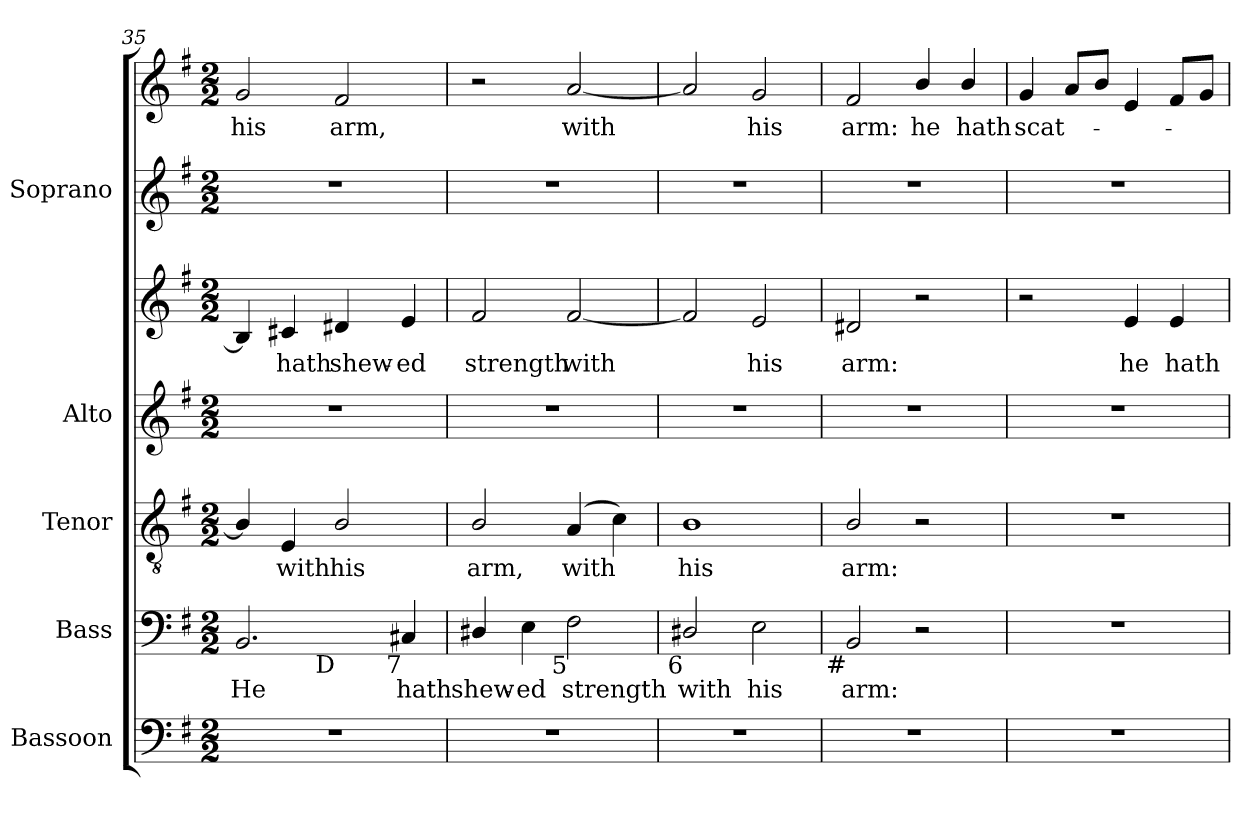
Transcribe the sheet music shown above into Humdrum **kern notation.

**kern	**kern	**text	**kern	**text	**kern	**kern	**text	**kern	**kern	**text
*part5	*part4	*part4	*part3	*part3	*part2	*part2	*part2	*part1	*part1	*part1
*staff7	*staff6	*staff6	*staff5	*staff5	*staff4	*staff3	*staff3	*staff2	*staff1	*staff1
*I"Bassoon	*I"Bass	*	*I"Tenor	*	*I"Alto	*	*	*I"Soprano	*	*
*I'Bsn.	*I'B.	*	*I'T.	*	*I'A.	*	*	*I'S.	*	*
*clefF4	*clefF4	*	*clefGv2	*	*clefG2	*clefG2	*	*clefG2	*clefG2	*
*	*	*	*ITrd7c12	*	*	*	*	*	*	*
*k[f#]	*k[f#]	*	*k[f#]	*	*k[f#]	*k[f#]	*	*k[f#]	*k[f#]	*
*e:	*e:	*	*e:	*	*e:	*e:	*	*e:	*e:	*
*M2/2	*M2/2	*	*M2/2	*	*M2/2	*M2/2	*	*M2/2	*M2/2	*
=35	=35	=35	=35	=35	=35	=35	=35	=35	=35	=35
!	!	!LO:LY:b:color=#000000	!	!	!	!	!	!	!	!
!	!LO:TX:b:rj:t=4	!	!	!	!	!	!	!	!	!
!	!	!	!	!	!	!	!	!	!	!LO:LY:b:color=#000000
*	*^	*	*	*	*	*	*	*	*	*
1r	2.BBi/	2ryy	He	4BBi/]	.	1r	4Bi/]	.	1r	2gi/	his
!	!	!	!	!	!LO:LY:b:color=#000000	!	!	!	!	!	!
!	!	!	!	!	!	!	!	!LO:LY:b:color=#000000	!	!	!
.	.	.	.	4EEi/	with	.	4c#Xi/	hath	.	.	.
!	!	!	!	!	!LO:LY:b:color=#000000	!	!	!	!	!	!
!	!	!	!	!	!	!	!	!LO:LY:b:color=#000000	!	!	!
!	!	!LO:TX:b:rj:t=D	!	!	!	!	!	!	!	!	!
!	!	!	!	!	!	!	!	!	!	!	!LO:LY:b:color=#000000
.	.	2ryy	.	2BBi/	his	.	4d#Xi/	shew-	.	2f#i/	arm,
!	!	!	!LO:LY:b:color=#000000	!	!	!	!	!	!	!	!
!	!LO:TX:b:rj:t=7	!	!	!	!	!	!	!	!	!	!
!	!	!	!	!	!	!	!	!LO:LY:b:color=#000000	!	!	!
.	4C#Xi/	.	hath	.	.	.	4ei/	-ed	.	.	.
*	*v	*v	*	*	*	*	*	*	*	*	*
=36	=36	=36	=36	=36	=36	=36	=36	=36	=36	=36
*	*^	*	*	*	*	*	*	*	*	*
!	!	!	!LO:LY:b:color=#000000	!	!	!	!	!	!	!	!
*	*v	*v	*	*	*	*	*	*	*	*	*
*	*^	*	*	*	*	*	*	*	*	*
!	!	!	!	!	!LO:LY:b:color=#000000	!	!	!	!	!	!
*	*v	*v	*	*	*	*	*	*	*	*	*
*	*^	*	*	*	*	*	*	*	*	*
!	!LO:TX:b:rj:t=6	!	!	!	!	!	!	!	!	!	!
!	!	!	!	!	!	!	!	!LO:LY:b:color=#000000	!	!	!
*	*v	*v	*	*	*	*	*	*	*	*	*
1r	4D#Xi/	shew-	2BBi/	arm,	1r	2f#i/	strength	1r	2r	.
!	!	!LO:LY:b:color=#000000	!	!	!	!	!	!	!	!
.	4Ei\	-ed	.	.	.	.	.	.	.	.
!	!	!LO:LY:b:color=#000000	!	!	!	!	!	!	!	!
!	!	!	!	!LO:LY:b:color=#000000	!	!	!	!	!	!
!	!	!	!	!	!	!	!LO:LY:b:color=#000000	!	!	!
!	!LO:TX:b:rj:t=5	!	!	!	!	!	!	!	!	!
!	!	!	!	!	!	!	!	!	!	!LO:LY:b:color=#000000
.	2F#i\	strength	(4AAi/	with	.	[2f#i/	with	.	[2ai/	with
.	.	.	4Ci\)	.	.	.	.	.	.	.
!!LO:LB:g=z
=37	=37	=37	=37	=37	=37	=37	=37	=37	=37	=37
!	!	!LO:LY:b:color=#000000	!	!	!	!	!	!	!	!
!	!LO:TX:b:rj:t=6	!	!	!	!	!	!	!	!	!
!	!	!	!	!LO:LY:b:color=#000000	!	!	!	!	!	!
1r	2D#Xi/	with	1BBi	his	1r	2f#i/]	.	1r	2ai/]	.
!	!	!LO:LY:b:color=#000000	!	!	!	!	!	!	!	!
!	!	!	!	!	!	!	!LO:LY:b:color=#000000	!	!	!
!	!	!	!	!	!	!	!	!	!	!LO:LY:b:color=#000000
.	2Ei\	his	.	.	.	2ei/	his	.	2gi/	his
=38	=38	=38	=38	=38	=38	=38	=38	=38	=38	=38
!	!	!LO:LY:b:color=#000000	!	!	!	!	!	!	!	!
!	!	!	!	!LO:LY:b:color=#000000	!	!	!	!	!	!
!	!	!	!	!	!	!	!LO:LY:b:color=#000000	!	!	!
!	!LO:TX:b:rj:t=#	!	!	!	!	!	!	!	!	!
!	!	!	!	!	!	!	!	!	!	!LO:LY:b:color=#000000
1r	2BBi/	arm:	2BBi/	arm:	1r	2d#Xi/	arm:	1r	2f#i/	arm:
!	!	!	!	!	!	!	!	!	!	!LO:LY:b:color=#000000
.	2r	.	2r	.	.	2r	.	.	4bi/	he
!	!	!	!	!	!	!	!	!	!	!LO:LY:b:color=#000000
.	.	.	.	.	.	.	.	.	4bi/	hath
=39	=39	=39	=39	=39	=39	=39	=39	=39	=39	=39
!	!	!	!	!	!	!	!	!	!	!LO:LY:b:color=#000000
1r	1r	.	1r	.	1r	2r	.	1r	4gi/	scat-
.	.	.	.	.	.	.	.	.	8ai/L	.
.	.	.	.	.	.	.	.	.	8bi/J	.
!	!	!	!	!	!	!	!LO:LY:b:color=#000000	!	!	!
.	.	.	.	.	.	4ei/	he	.	4ei/	.
!	!	!	!	!	!	!	!LO:LY:b:color=#000000	!	!	!
.	.	.	.	.	.	4ei/	hath	.	8f#i/L	.
.	.	.	.	.	.	.	.	.	8gi/J	.
=	=	=	=	=	=	=	=	=	=	=
*-	*-	*-	*-	*-	*-	*-	*-	*-	*-	*-
